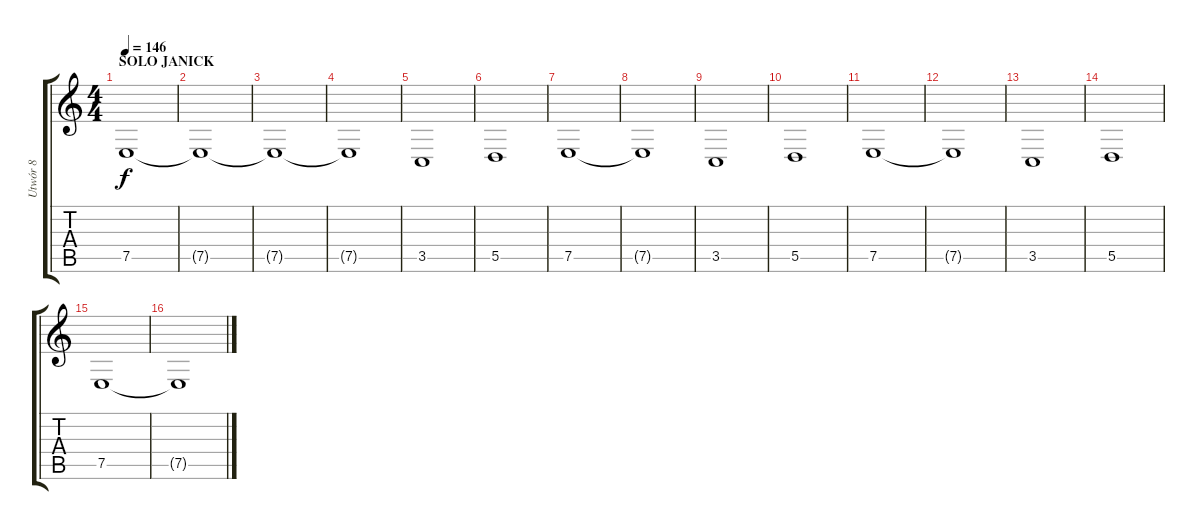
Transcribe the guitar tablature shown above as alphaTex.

\track ("Utwór 8" "Utwór 8") {instrument synthstrings2}
\staff {score tabs}
\tuning (E4 B3 G3 D3 A2 E2) {hide}
\ts (4 4)
\section ("" "SOLO JANICK")
\tempo 146
\clef g2
\ks c
7.5.1{dy f} |
7.5{t}.1 |
7.5{t}.1 |
7.5{t}.1 |
3.5.1 |
5.5.1 |
7.5.1 |
7.5{t}.1 |
3.5.1 |
5.5.1 |
7.5.1 |
7.5{t}.1 |
3.5.1 |
5.5.1 |
7.5.1 |
7.5{t}.1
